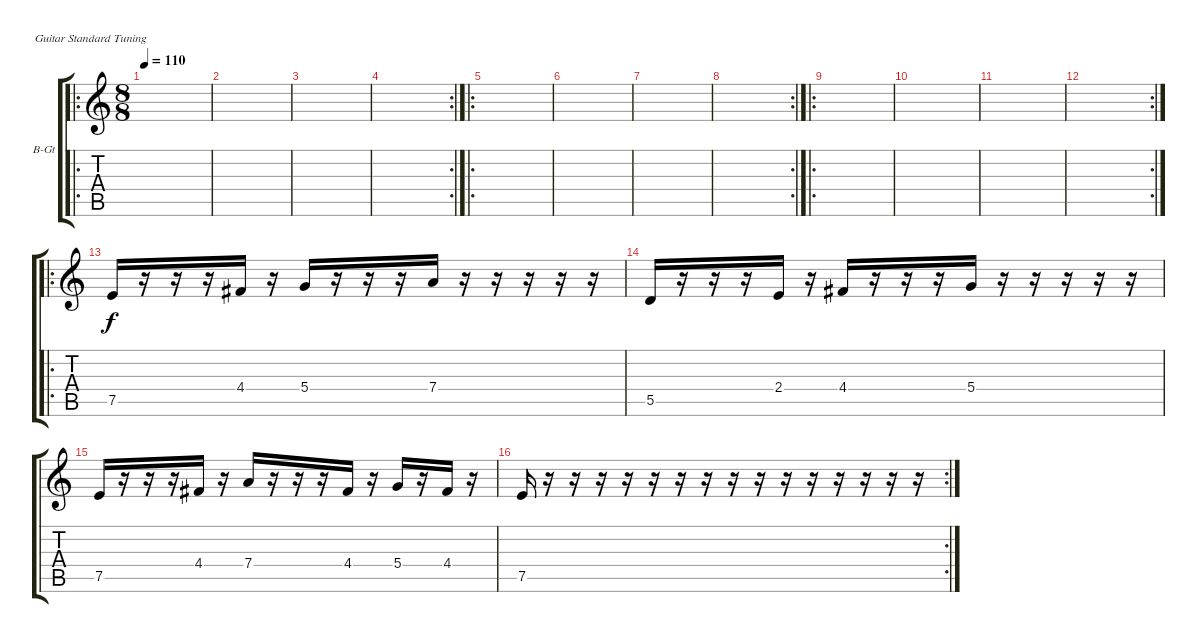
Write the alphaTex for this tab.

\bracketExtendMode groupsimilarinstruments
\firstSystemTrackNameOrientation horizontal
\otherSystemsTrackNameOrientation horizontal
\track ("Вульф" "В-Gt") {instrument distortionguitar}
\staff {score tabs}
\tuning (E4 B3 G3 D3 A2 E2)
\ro
\ts (8 8)
\tempo 110
\clef g2
\ks c
|
|
|
\rc 2
|
\ro
|
|
|
\rc 2
|
\ro
|
|
|
\rc 2
|
\ro
7.5.16 r.16 r.16 r.16 4.4.16 r.16 5.4.16 r.16 r.16 r.16 7.4.16 r.16 r.16 r.16 r.16 r.16 |
5.5.16 r.16 r.16 r.16 2.4.16 r.16 4.4.16 r.16 r.16 r.16 5.4.16 r.16 r.16 r.16 r.16 r.16 |
7.5.16 r.16 r.16 r.16 4.4.16 r.16 7.4.16 r.16 r.16 r.16 4.4.16 r.16 5.4.16 r.16 4.4.16 r.16 |
\rc 2
7.5.16 r.16 r.16 r.16 r.16 r.16 r.16 r.16 r.16 r.16 r.16 r.16 r.16 r.16 r.16 r.16
